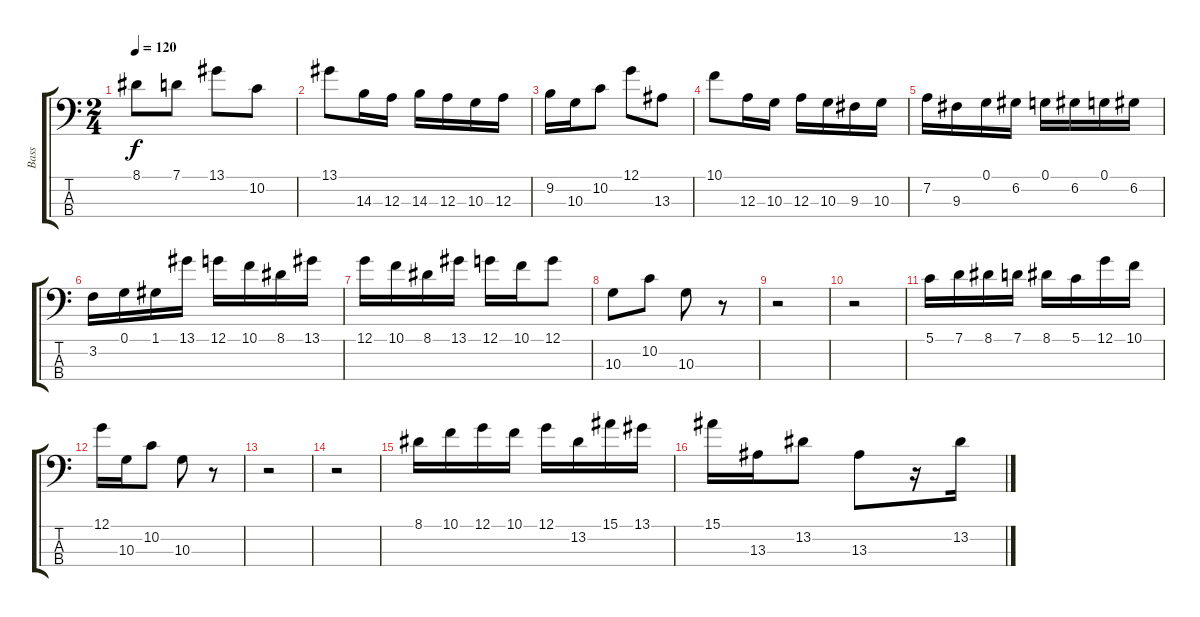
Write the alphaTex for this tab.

\track ("Bass" "Bass") {instrument electricbassfinger}
\staff {score tabs}
\tuning (G2 D2 A1 E1) {hide}
\ts (2 4)
\tempo 120
\clef f4
\ks c
8.1.8{dy f} 7.1.8 13.1.8 10.2.8 |
13.1.8 14.3.16 12.3.16 14.3.16 12.3.16 10.3.16 12.3.16 |
9.2.16 10.3.16 10.2.8 12.1.8 13.3.8 |
10.1.8 12.3.16 10.3.16 12.3.16 10.3.16 9.3.16 10.3.16 |
7.2.16 9.3.16 0.1.16 6.2.16 0.1.16 6.2.16 0.1.16 6.2.16 |
3.2.16 0.1.16 1.1.16 13.1.16 12.1.16 10.1.16 8.1.16 13.1.16 |
12.1.16 10.1.16 8.1.16 13.1.16 12.1.16 10.1.16 12.1.8 |
10.3.8 10.2.8 10.3.8 r.8 |
r.2 |
r.2 |
5.1.16 7.1.16 8.1.16 7.1.16 8.1.16 5.1.16 12.1.16 10.1.16 |
12.1.16 10.3.16 10.2.8 10.3.8 r.8 |
r.2 |
r.2 |
8.1.16 10.1.16 12.1.16 10.1.16 12.1.16 13.2.16 15.1.16 13.1.16 |
15.1.16 13.3.16 13.2.8 13.3.8 r.16 13.2.16
